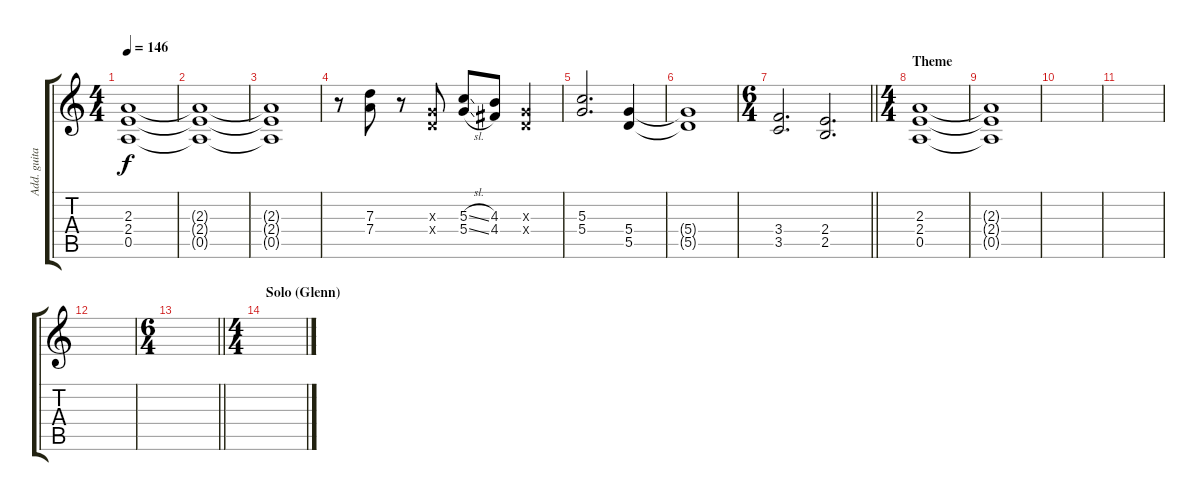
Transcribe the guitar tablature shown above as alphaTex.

\track ("Add. guitar" "Add. guita") {instrument overdrivenguitar}
\staff {score tabs}
\tuning (E4 B3 G3 D3 A2 E2) {hide}
\ts (4 4)
\tempo 146
\clef g2
\ks c
(2.3 2.4 0.5).1{dy f volume 4} |
(2.3{t} 2.4{t} 0.5{t}).1 |
(2.3{t} 2.4{t} 0.5{t}).1 |
r.8{volume 13} (7.3 7.4).8 r.8 (0.3{x} 0.4{x}).8 (5.3{sl} 5.4{sl}).8 (4.3 4.4).8 (0.3{x} 0.4{x}).4 |
(5.3 5.4).2{d} (5.4 5.5).4 |
(5.4{t} 5.5{t}).1 |
\ts (6 4)
\barLineRight lightlight
(3.4 3.5).2{d} (2.4 2.5).2{d} |
\ts (4 4)
\section ("" "Theme")
(2.3 2.4 0.5).1{volume 4} |
(2.3{t} 2.4{t} 0.5{t}).1 |
|
|
|
\ts (6 4)
\barLineRight lightlight
|
\ts (4 4)
\section ("" "Solo (Glenn)")
